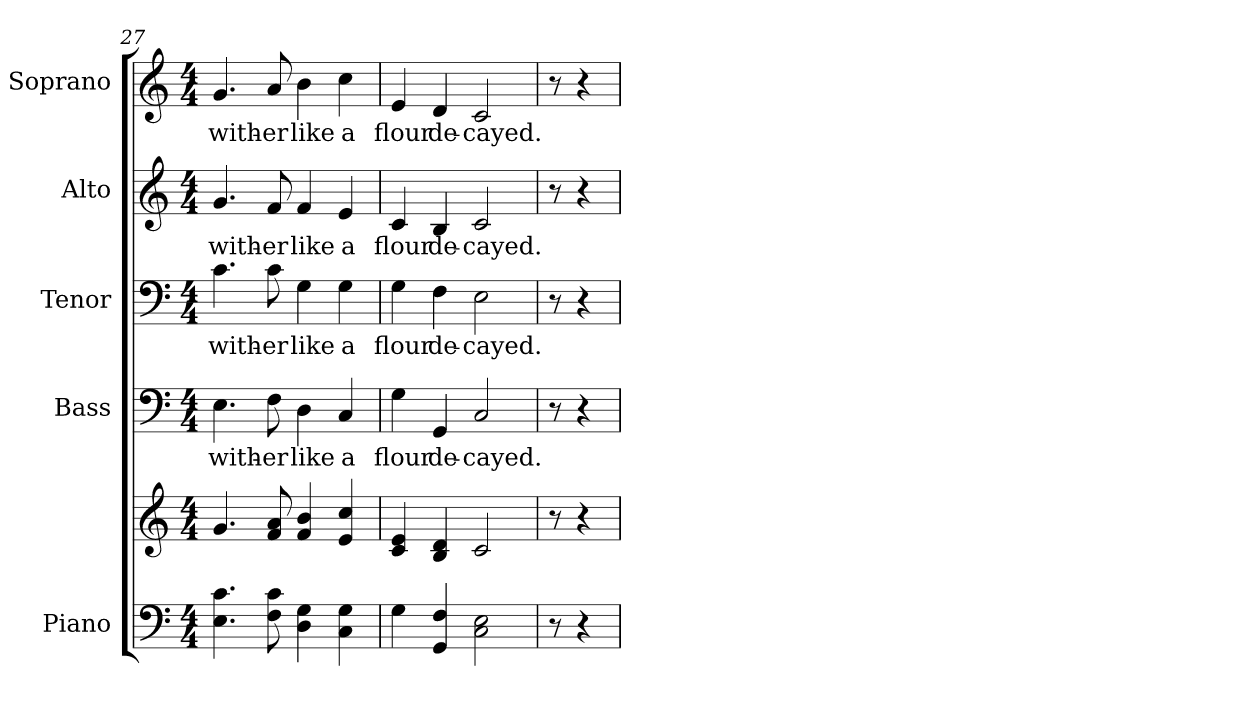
**kern	**kern	**kern	**text	**kern	**text	**kern	**text	**kern	**text
*part5	*part5	*part4	*part4	*part3	*part3	*part2	*part2	*part1	*part1
*staff6	*staff5	*staff4	*staff4	*staff3	*staff3	*staff2	*staff2	*staff1	*staff1
*I"Piano	*	*I"Bass	*	*I"Tenor	*	*I"Alto	*	*I"Soprano	*
*I'Pno.	*	*I'B.	*	*I'T.	*	*I'A.	*	*I'S.	*
!!LO:PB:g=z
*clefF4	*clefG2	*clefF4	*	*clefF4	*	*clefG2	*	*clefG2	*
*k[]	*k[]	*k[]	*	*k[]	*	*k[]	*	*k[]	*
*C:	*C:	*C:	*	*C:	*	*C:	*	*C:	*
*M4/4	*M4/4	*M4/4	*	*M4/4	*	*M4/4	*	*M4/4	*
=27	=27	=27	=27	=27	=27	=27	=27	=27	=27
!	!	!	!LO:LY:b:color=#000000	!	!	!	!	!	!
!	!	!	!	!	!LO:LY:b:color=#000000	!	!	!	!
!	!	!	!	!	!	!	!LO:LY:b:color=#000000	!	!
!	!	!	!	!	!	!	!	!	!LO:LY:b:color=#000000
4.Ei\ 4.ci	4.gi/	4.Ei\	with-	4.ci\	with-	4.gi/	with-	4.gi/	with-
!	!	!	!LO:LY:b:color=#000000	!	!	!	!	!	!
!	!	!	!	!	!LO:LY:b:color=#000000	!	!	!	!
!	!	!	!	!	!	!	!LO:LY:b:color=#000000	!	!
!	!	!	!	!	!	!	!	!	!LO:LY:b:color=#000000
8Fi\ 8ci	8fi/ 8ai	8Fi\	-er	8ci\	-er	8fi/	-er	8ai/	-er
!	!	!	!LO:LY:b:color=#000000	!	!	!	!	!	!
!	!	!	!	!	!LO:LY:b:color=#000000	!	!	!	!
!	!	!	!	!	!	!	!LO:LY:b:color=#000000	!	!
!	!	!	!	!	!	!	!	!	!LO:LY:b:color=#000000
4Di\ 4Gi	4fi/ 4bi	4Di\	like	4Gi\	like	4fi/	like	4bi\	like
!	!	!	!LO:LY:b:color=#000000	!	!	!	!	!	!
!	!	!	!	!	!LO:LY:b:color=#000000	!	!	!	!
!	!	!	!	!	!	!	!LO:LY:b:color=#000000	!	!
!	!	!	!	!	!	!	!	!	!LO:LY:b:color=#000000
4Ci\ 4Gi	4ei/ 4cci	4Ci/	a	4Gi\	a	4ei/	a	4cci\	a
=28	=28	=28	=28	=28	=28	=28	=28	=28	=28
!	!	!	!LO:LY:b:color=#000000	!	!	!	!	!	!
!	!	!	!	!	!LO:LY:b:color=#000000	!	!	!	!
!	!	!	!	!	!	!	!LO:LY:b:color=#000000	!	!
!	!	!	!	!	!	!	!	!	!LO:LY:b:color=#000000
4Gi\	4ci/ 4ei	4Gi\	flour	4Gi\	flour	4ci/	flour	4ei/	flour
!	!	!	!LO:LY:b:color=#000000	!	!	!	!	!	!
!	!	!	!	!	!LO:LY:b:color=#000000	!	!	!	!
!	!	!	!	!	!	!	!LO:LY:b:color=#000000	!	!
!	!	!	!	!	!	!	!	!	!LO:LY:b:color=#000000
4GGi/ 4Fi	4Bi/ 4di	4GGi/	de-	4Fi\	de-	4Bi/	de-	4di/	de-
!	!	!	!LO:LY:b:color=#000000	!	!	!	!	!	!
!	!	!	!	!	!LO:LY:b:color=#000000	!	!	!	!
!	!	!	!	!	!	!	!LO:LY:b:color=#000000	!	!
!	!	!	!	!	!	!	!	!	!LO:LY:b:color=#000000
2Ci\ 2Ei	2ci/	2Ci/	-cayed.	2Ei\	-cayed.	2ci/	-cayed.	2ci/	-cayed.
!!LO:PB:g=z
=29	=29	=29	=29	=29	=29	=29	=29	=29	=29
8r	8r	8r	.	8r	.	8r	.	8r	.
4r	4r	4r	.	4r	.	4r	.	4r	.
=	=	=	=	=	=	=	=	=	=
*-	*-	*-	*-	*-	*-	*-	*-	*-	*-
